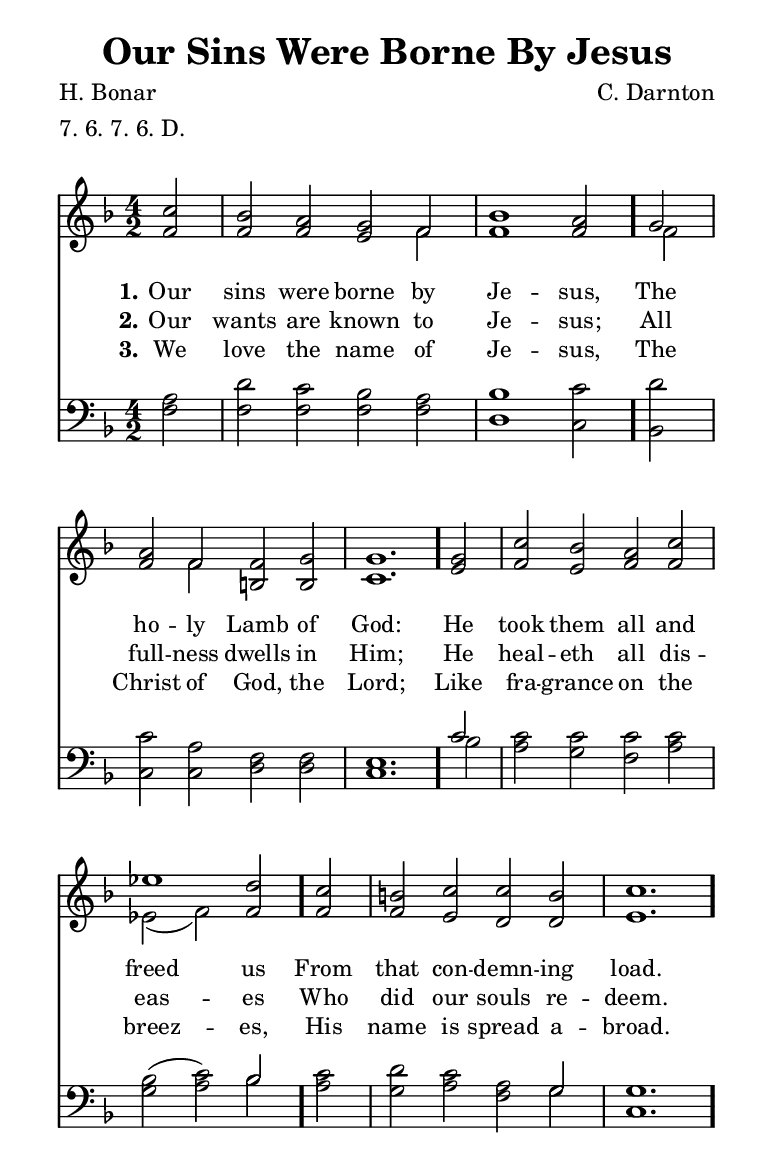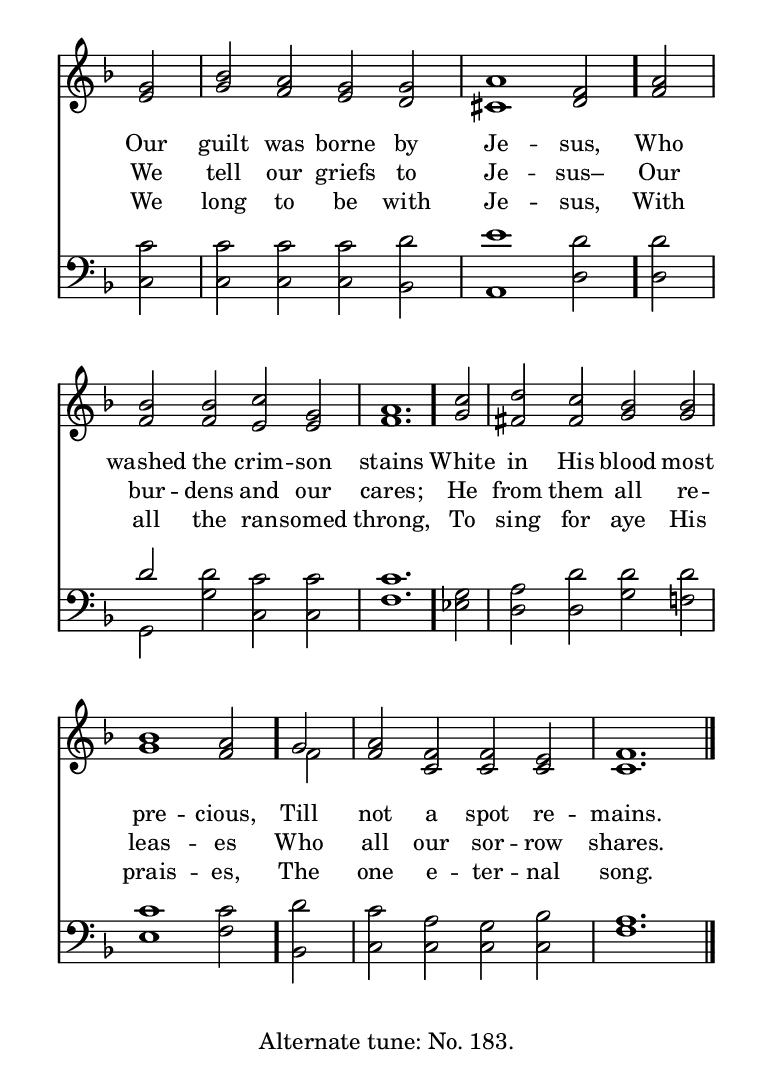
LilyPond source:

\include "common/global.ily"
\paper {
  \include "common/paper.ily"
}

\header{
  hymnnumber = "189"
  title = "Our Sins Were Borne By Jesus"
  tunename = "Bridlington"
  meter = "7. 6. 7. 6. D."
  poet = "H. Bonar"
  composer = "C. Darnton"
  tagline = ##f
}

global = {
  \include "common/overrides.ily"
  \override Staff.TimeSignature.style = #'numbered
  \time 4/2
  \override Score.MetronomeMark.transparent = ##t % hide all fermata changes too
  \tempo 2=90
  \key f \major
  \partial 2
  \autoBeamOff
}

notesSoprano = {
\global
\relative c'' {

  c2 | bes a g f | bes1 a2
  g2 | a f f g | g1.
  g2 | c bes a c | ees1 d2
  c2 | b c c b | c1.
  g2 | bes a g g | a1 f2
  a2 | bes bes c g | a1.
  c2 | d c bes bes | bes1 a2
  g2 | a f f e | f1.

  \bar "|."

}
}

notesAlto = {
\global
\relative e' {

  f2 | f f e f | f1 f2
  f2 | f f b, b | c1.
  e2 | f e f f | ees( f) f
  f2 | f e d d | e1.
  e2 | g f e d | cis1 d2
  f2 | f f e e | f1.
  g2 | fis fis g g | g1 f2
  f2 | f c c c | c1.

}
}

notesTenor = {
\global
\relative a {

  a2 | d c bes a | bes1 c2
  d2 | c a f f | e1.
  c'2 | c c c c | bes( c) bes
  c2 | d c a g | g1.
  c2 | c c c d | e1 d2
  d2 | d d c c | c1.
  g2 | a d d d | c1 c2
  d2 | c a g bes | a1.

}
}

notesBass = {
\global
\relative f {

  f2 f f f f | d1 c2
  bes2 | c c d d | c1.
  bes'2 | a g f a | g( a) bes
  a2 | g a f g | c,1.
  c2 | c c c bes | a1 d2
  d2 | g, g' c, c | f1.
  ees2 | d d g f! | e1 f2 % why `!` ?
  bes,2 | c c c c | f1.

}
}

wordsA = \lyricmode {
\set stanza = "1."

Our sins were borne by Je -- sus, \bar "."
The ho -- ly Lamb of God: \bar "."
He took them all and freed us \bar "."
From that con -- demn -- ing load. \bar "."
Our guilt was borne by Je -- sus, \bar "."
Who washed the crim -- son stains \bar "."
White in His blood most pre -- cious, \bar "."
Till not a spot re -- mains. \bar "."

}

wordsB = \lyricmode {
\set stanza = "2."

Our wants are known to Je -- sus;
All full -- ness dwells in Him;
He heal -- eth all dis -- eas -- es
Who did our souls re -- deem.
We tell our griefs to Je -- sus–
Our bur -- dens and our cares;
He from them all re -- leas -- es
Who all our sor -- row shares.

}

wordsC = \lyricmode {
\set stanza = "3."

We love the name of Je -- sus,
The Christ of God, the Lord;
Like fra -- grance on the breez -- es,
His name is spread a -- broad.
We long to be with Je -- sus,
With all the ran -- somed throng,
To sing for aye His prais -- es,
The one e -- ter -- nal song.

}

\score {
  \context ChoirStaff <<
    \context Staff = upper <<
      \set Staff.autoBeaming = ##f
      \set ChoirStaff.systemStartDelimiter = #'SystemStartBar
      \set ChoirStaff.printPartCombineTexts = ##f
      \partcombine #'(2 . 9) \notesSoprano \notesAlto
      \context NullVoice = sopranos { \voiceOne << \notesSoprano >> }
      \context NullVoice = altos { \voiceTwo << \notesAlto >> }
      \context Lyrics = one   \lyricsto sopranos \wordsA
      \context Lyrics = two   \lyricsto sopranos \wordsB
      \context Lyrics = three \lyricsto sopranos \wordsC
    >>
    \context Staff = men <<
      \set Staff.autoBeaming = ##f
      \clef bass
      \set ChoirStaff.printPartCombineTexts = ##f
      \partcombine #'(2 . 9) \notesTenor \notesBass
      \context NullVoice = tenors { \voiceOne << \notesTenor >> }
      \context NullVoice = basses { \voiceTwo << \notesBass >> }
    >>
  >>
  \layout {
    \include "common/layout.ily"
  }
  \midi{
    \include "common/midi.ily"
  }
}

\noPageBreak \markup { \vspace #2 \fill-line { \raise #2 \line { Alternate tune: No. 183. } } }

\version "2.19.49"  % necessary for upgrading to future LilyPond versions.

% vi:set et ts=2 sw=2 ai nocindent syntax=lilypond:
